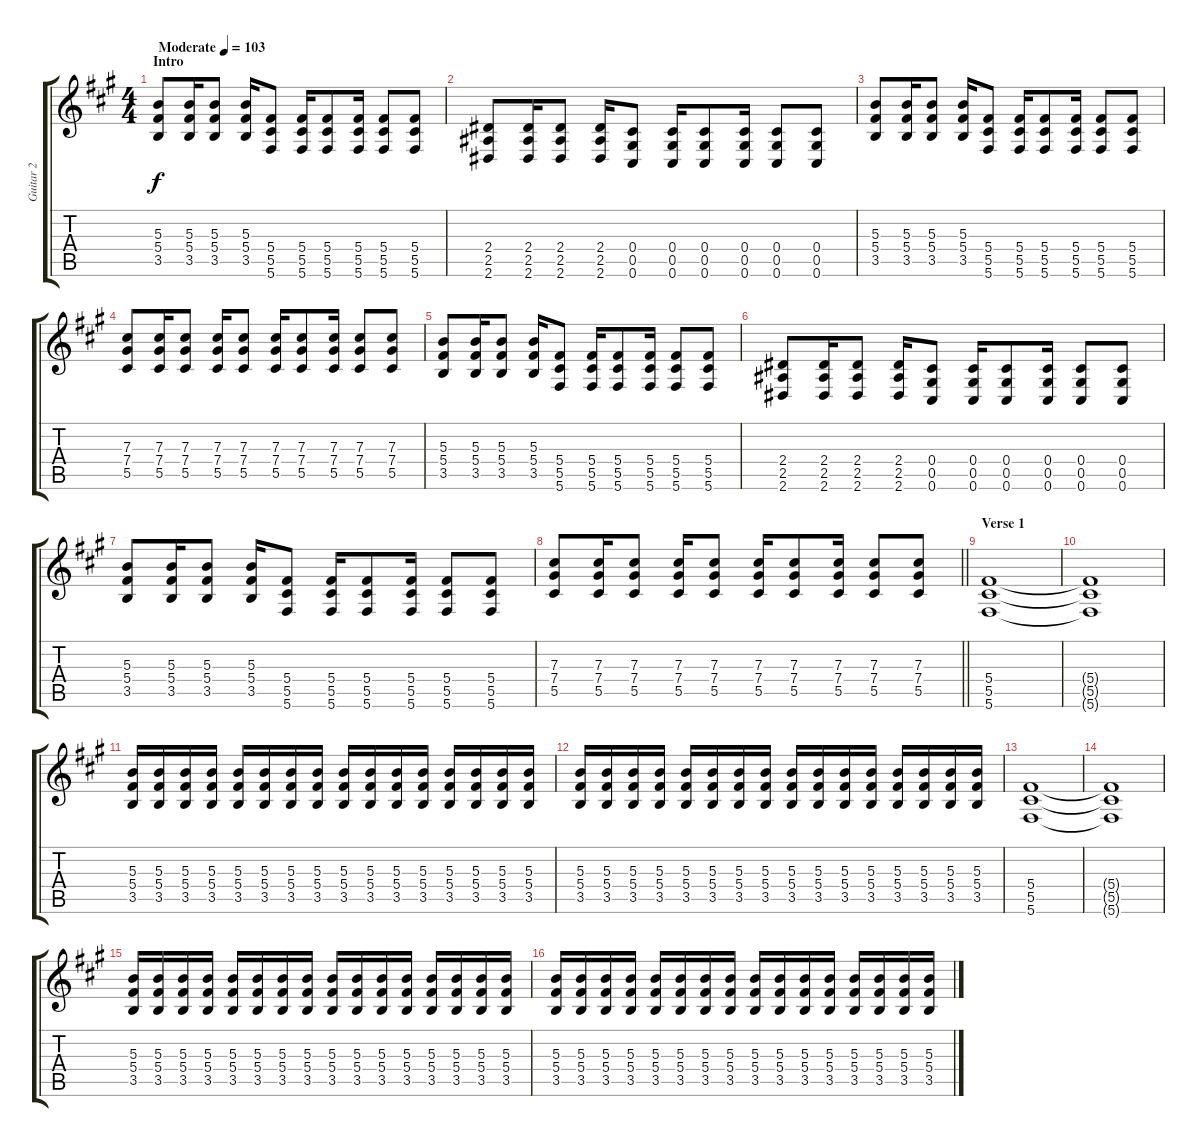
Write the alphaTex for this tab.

\track ("Guitar 2" "Guitar 2") {instrument overdrivenguitar}
\staff {score tabs}
\tuning (Eb4 Bb3 Gb3 Db3 Ab2 Db2) {hide}
\ts (4 4)
\section ("" "Intro")
\tempo (103 "Moderate")
\clef g2
\ks f#minor
(5.3 5.4 3.5).8{dy f instrument overdrivenguitar} (5.3 5.4 3.5).16 (5.3 5.4 3.5).8 (5.3 5.4 3.5).16 (5.4 5.5 5.6).8 (5.4 5.5 5.6).16 (5.4 5.5 5.6).8 (5.4 5.5 5.6).16 (5.4 5.5 5.6).8 (5.4 5.5 5.6).8 |
(2.4 2.5 2.6).8 (2.4 2.5 2.6).16 (2.4 2.5 2.6).8 (2.4 2.5 2.6).16 (0.4 0.5 0.6).8 (0.4 0.5 0.6).16 (0.4 0.5 0.6).8 (0.4 0.5 0.6).16 (0.4 0.5 0.6).8 (0.4 0.5 0.6).8 |
(5.3 5.4 3.5).8 (5.3 5.4 3.5).16 (5.3 5.4 3.5).8 (5.3 5.4 3.5).16 (5.4 5.5 5.6).8 (5.4 5.5 5.6).16 (5.4 5.5 5.6).8 (5.4 5.5 5.6).16 (5.4 5.5 5.6).8 (5.4 5.5 5.6).8 |
(7.3 7.4 5.5).8 (7.3 7.4 5.5).16 (7.3 7.4 5.5).8 (7.3 7.4 5.5).16 (7.3 7.4 5.5).8 (7.3 7.4 5.5).16 (7.3 7.4 5.5).8 (7.3 7.4 5.5).16 (7.3 7.4 5.5).8 (7.3 7.4 5.5).8 |
(5.3 5.4 3.5).8 (5.3 5.4 3.5).16 (5.3 5.4 3.5).8 (5.3 5.4 3.5).16 (5.4 5.5 5.6).8 (5.4 5.5 5.6).16 (5.4 5.5 5.6).8 (5.4 5.5 5.6).16 (5.4 5.5 5.6).8 (5.4 5.5 5.6).8 |
(2.4 2.5 2.6).8 (2.4 2.5 2.6).16 (2.4 2.5 2.6).8 (2.4 2.5 2.6).16 (0.4 0.5 0.6).8 (0.4 0.5 0.6).16 (0.4 0.5 0.6).8 (0.4 0.5 0.6).16 (0.4 0.5 0.6).8 (0.4 0.5 0.6).8 |
(5.3 5.4 3.5).8 (5.3 5.4 3.5).16 (5.3 5.4 3.5).8 (5.3 5.4 3.5).16 (5.4 5.5 5.6).8 (5.4 5.5 5.6).16 (5.4 5.5 5.6).8 (5.4 5.5 5.6).16 (5.4 5.5 5.6).8 (5.4 5.5 5.6).8 |
\barLineRight lightlight
(7.3 7.4 5.5).8 (7.3 7.4 5.5).16 (7.3 7.4 5.5).8 (7.3 7.4 5.5).16 (7.3 7.4 5.5).8 (7.3 7.4 5.5).16 (7.3 7.4 5.5).8 (7.3 7.4 5.5).16 (7.3 7.4 5.5).8 (7.3 7.4 5.5).8 |
\section ("" "Verse 1")
(5.4 5.5 5.6).1 |
(5.4{t} 5.5{t} 5.6{t}).1 |
(5.3 5.4 3.5).16 (5.3 5.4 3.5).16 (5.3 5.4 3.5).16 (5.3 5.4 3.5).16 (5.3 5.4 3.5).16 (5.3 5.4 3.5).16 (5.3 5.4 3.5).16 (5.3 5.4 3.5).16 (5.3 5.4 3.5).16 (5.3 5.4 3.5).16 (5.3 5.4 3.5).16 (5.3 5.4 3.5).16 (5.3 5.4 3.5).16 (5.3 5.4 3.5).16 (5.3 5.4 3.5).16 (5.3 5.4 3.5).16 |
(5.3 5.4 3.5).16 (5.3 5.4 3.5).16 (5.3 5.4 3.5).16 (5.3 5.4 3.5).16 (5.3 5.4 3.5).16 (5.3 5.4 3.5).16 (5.3 5.4 3.5).16 (5.3 5.4 3.5).16 (5.3 5.4 3.5).16 (5.3 5.4 3.5).16 (5.3 5.4 3.5).16 (5.3 5.4 3.5).16 (5.3 5.4 3.5).16 (5.3 5.4 3.5).16 (5.3 5.4 3.5).16 (5.3 5.4 3.5).16 |
(5.4 5.5 5.6).1 |
(5.4{t} 5.5{t} 5.6{t}).1 |
(5.3 5.4 3.5).16 (5.3 5.4 3.5).16 (5.3 5.4 3.5).16 (5.3 5.4 3.5).16 (5.3 5.4 3.5).16 (5.3 5.4 3.5).16 (5.3 5.4 3.5).16 (5.3 5.4 3.5).16 (5.3 5.4 3.5).16 (5.3 5.4 3.5).16 (5.3 5.4 3.5).16 (5.3 5.4 3.5).16 (5.3 5.4 3.5).16 (5.3 5.4 3.5).16 (5.3 5.4 3.5).16 (5.3 5.4 3.5).16 |
(5.3 5.4 3.5).16 (5.3 5.4 3.5).16 (5.3 5.4 3.5).16 (5.3 5.4 3.5).16 (5.3 5.4 3.5).16 (5.3 5.4 3.5).16 (5.3 5.4 3.5).16 (5.3 5.4 3.5).16 (5.3 5.4 3.5).16 (5.3 5.4 3.5).16 (5.3 5.4 3.5).16 (5.3 5.4 3.5).16 (5.3 5.4 3.5).16 (5.3 5.4 3.5).16 (5.3 5.4 3.5).16 (5.3 5.4 3.5).16
